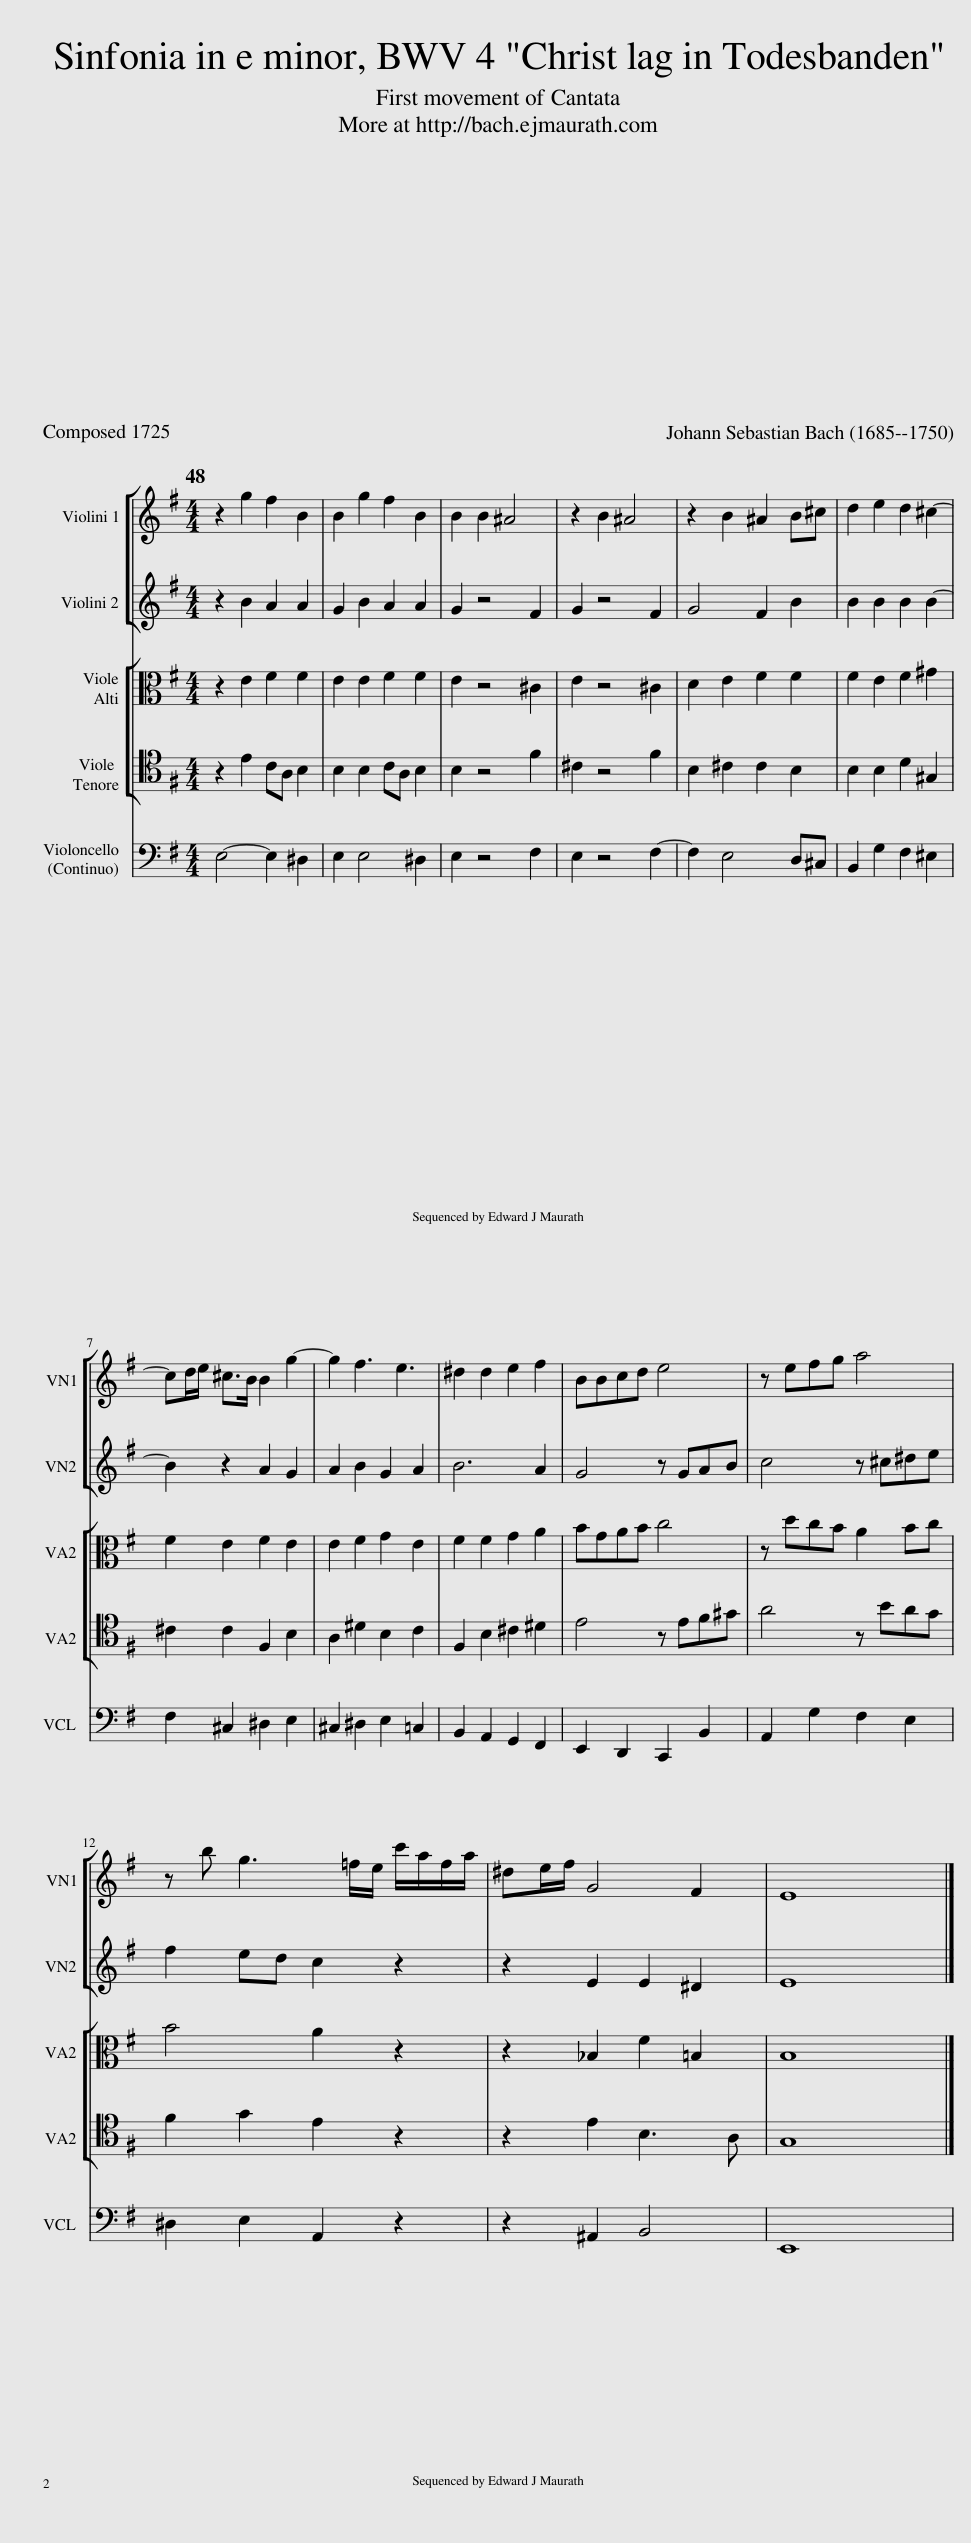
X:1
%%score [ 1 2 ] [ 3 4 ] { 5 6 } [ 7 8 ]
L:1/8
Q:1/4=48
M:4/4
I:linebreak $
K:G
V:1 treble
V:2 treble
V:3 alto
V:4 tenor
V:5 treble
V:6 bass
V:7 bass
V:8 bass-8
V:1
 z2 g2 f2 B2 | B2 g2 f2 B2 | B2 B2 ^A4 | z2 B2 ^A4 | z2 B2 ^A2 B^c | %5
 d2 e2 d2 ^c2- |$ cd/e/ ^c>B B2 g2- | g2 f3 e3 | ^d2 d2 e2 f2 | BBcd e4 | %10
 z efg a4 |$ z b g3 =f/e/ c'/a/f/a/ | ^de/f/ G4 F2 | E8 |] %14
V:2
 z2 B2 A2 A2 | G2 B2 A2 A2 | G2 z4 F2 | G2 z4 F2 | G4 F2 B2 | %5
 B2 B2 B2 B2- |$ B2 z2 A2 G2 | A2 B2 G2 A2 | B6 A2 | G4 z GAB | %10
 c4 z ^c^de |$ f2 ed c2 z2 | z2 E2 E2 ^D2 | E8 |] %14
V:3
 z2 E2 F2 F2 | E2 E2 F2 F2 | E2 z4 ^C2 | E2 z4 ^C2 | D2 E2 F2 F2 | %5
 F2 E2 F2 ^G2 |$ F2 E2 F2 E2 | E2 F2 G2 E2 | F2 F2 G2 A2 | BGAB c4 | %10
 z dcB A2 Bc |$ B4 A2 z2 | z2 _B,2 F2 =B,2 | B,8 |] %14
V:4
 z2 E2 CA, B,2 | B,2 B,2 CA, B,2 | B,2 z4 F2 | ^C2 z4 F2 | B,2 ^C2 C2 B,2 | %5
 B,2 B,2 D2 ^G,2 |$ ^C2 C2 F,2 B,2 | A,2 ^D2 B,2 C2 | F,2 B,2 ^C2 ^D2 | E4 z EF^G | %10
 A4 z BAG |$ F2 G2 E2 z2 | z2 E2 B,3 A, | G,8 |] %14
V:5
 [B,Ge]4 [CFA]2 [B,FAB]2 | [B,G]2 [B,GB]2 [CFA]2 [B,FAB]2 | [B,EGB]2 z4 [^CF]2 | [^CG]2 z4 [CF]2 | [B,DG]2 [^CGB]2 [CF^A]2 [B,FB]2 | %5
 [B,FBd]2 [B,EBe]2 [DFBd]2 [^G,^GB^c]2 |$ [^CFB^c]2 [CEc]2 [F,FAB]2 [B,EGg]2 | [A,EGAg]2 [B,^DF]2[K:bass] [G,B,]2 [E,A,C]2 | [F,B,^DF]2 [F,B,B,D]2 [E,G,B,^C]2 [F,A,D]2 | [E,G,B,][E,G,]A,[E,G,B,] CE,F,^G, | %10
 A,DCB, A,B,[A,B,][G,CE] |$ [F,B,^D]2 [G,B,E]2 [A,CE]2 z2 | z2 [^A,EG]2 [B,EF]2 [B,^D]=A, | [G,E]8 |] %14
V:6
!f! E,6 ^D,2 | E,2 E,4 ^D,2 | E,2 z4 F,2 | E,2 z4 F,2- | F,2 E,4 D,^C, | %5
 B,,2 G,2 F,2 ^E,2 |$ F,2 ^C,2 ^D,2 E,2 | ^C,2 ^D,2 E,2 =C,2 | B,,2 A,,2 G,,2 F,,2 | E,,2 [D,,D,]2 [C,,C,]2 B,,2 | %10
 A,,2 G,2 F,2 E,2 |$ ^D,2 E,2 A,,2 z2 | z2 ^A,,2 B,,4 | [E,,B,,]8 |] %14
V:7
 E,4- E,2 ^D,2 | E,2 E,4 ^D,2 | E,2 z4 F,2 | E,2 z4 F,2- | F,2 E,4 D,^C, | %5
 B,,2 G,2 F,2 ^E,2 |$ F,2 ^C,2 ^D,2 E,2 | ^C,2 ^D,2 E,2 =C,2 | B,,2 A,,2 G,,2 F,,2 | E,,2 D,,2 C,,2 B,,2 | %10
 A,,2 G,2 F,2 E,2 |$ ^D,2 E,2 A,,2 z2 | z2 ^A,,2 B,,4 | E,,8 |] %14
V:8
 E,4- E,2 ^D,2 | E,2 E,4 ^D,2 | E,2 z4 F,2 | E,2 z4 F,2- | F,2 E,4 D,^C, | %5
 B,,2 G,2 F,2 ^E,2 |$ F,2 ^C,2 ^D,2 E,2 | ^C,2 ^D,2 E,2 =C,2 | B,,2 A,,2 G,,2 F,,2 | E,,2 D,2 C,2 B,,2 | %10
 A,,2 G,2 F,2 E,2 |$ ^D,2 E,2 A,,2 z2 | z2 ^A,,2 B,,4 | E,,8 |] %14
